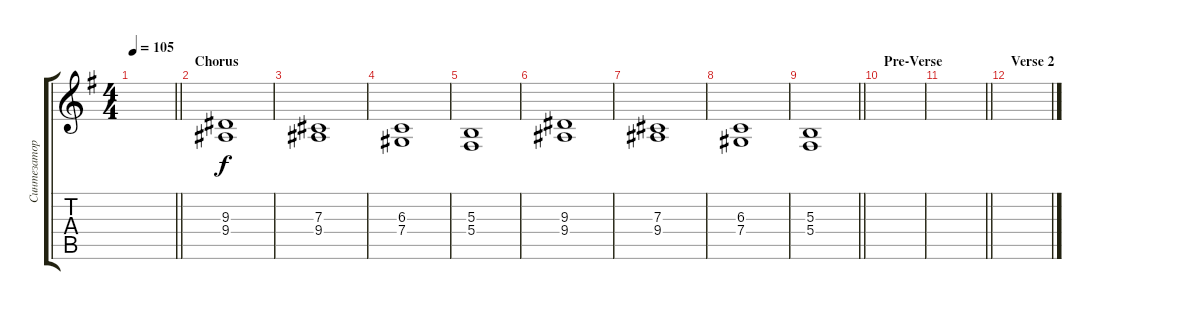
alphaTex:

\track ("Синтезатор" "Синтезатор") {instrument stringensemble1}
\staff {score tabs}
\tuning (Eb4 Bb3 Gb3 Db3 Ab2 Eb2) {hide}
\ts (4 4)
\tempo 105
\clef g2
\barLineRight lightlight
\ks eminor
|
\section ("" "Chorus")
(9.3 9.4).1 |
(7.3 9.4).1 |
(6.3 7.4).1 |
(5.3 5.4).1 |
(9.3 9.4).1 |
(7.3 9.4).1 |
(6.3 7.4).1 |
\barLineRight lightlight
(5.3 5.4).1 |
\section ("" "Pre-Verse")
|
\barLineRight lightlight
|
\section ("" "Verse 2")
